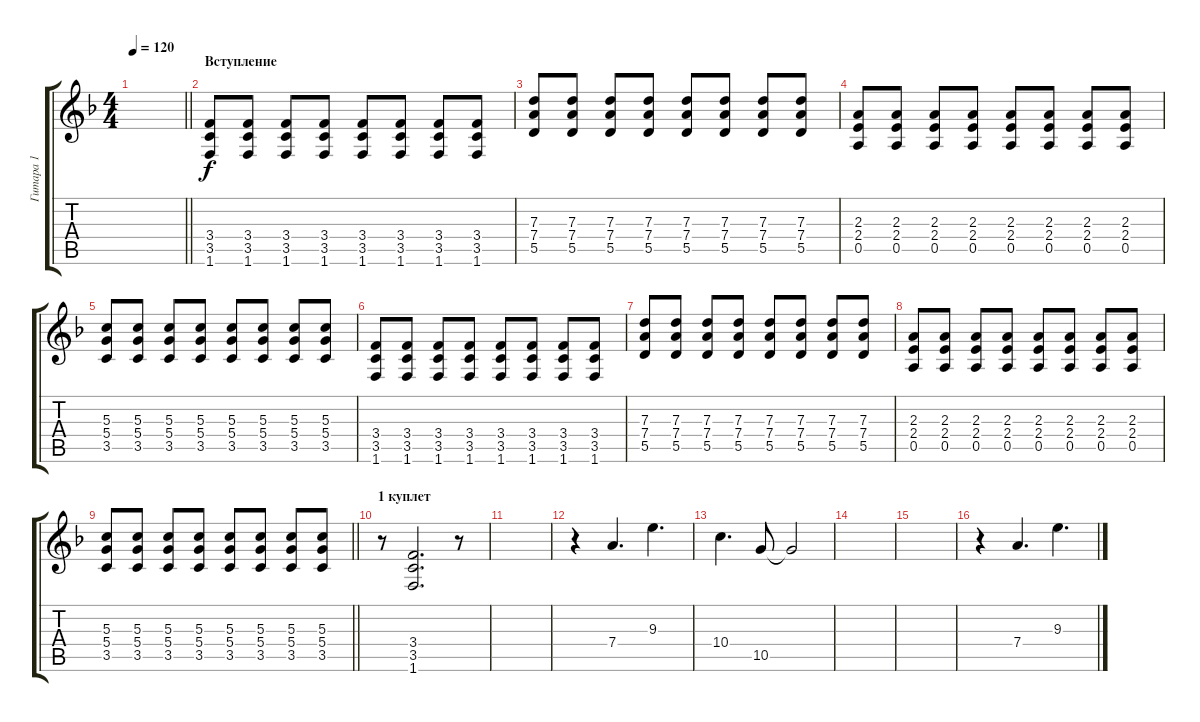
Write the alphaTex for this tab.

\track ("Гитара 1" "Гитара 1") {instrument distortionguitar}
\staff {score tabs}
\tuning (E4 B3 G3 D3 A2 E2) {hide}
\ts (4 4)
\tempo 120
\clef g2
\barLineRight lightlight
\ks f
|
\section ("" "Вступление")
(3.4 3.5 1.6).8 (3.4 3.5 1.6).8 (3.4 3.5 1.6).8 (3.4 3.5 1.6).8 (3.4 3.5 1.6).8 (3.4 3.5 1.6).8 (3.4 3.5 1.6).8 (3.4 3.5 1.6).8 |
(7.3 7.4 5.5).8 (7.3 7.4 5.5).8 (7.3 7.4 5.5).8 (7.3 7.4 5.5).8 (7.3 7.4 5.5).8 (7.3 7.4 5.5).8 (7.3 7.4 5.5).8 (7.3 7.4 5.5).8 |
(2.3 2.4 0.5).8 (2.3 2.4 0.5).8 (2.3 2.4 0.5).8 (2.3 2.4 0.5).8 (2.3 2.4 0.5).8 (2.3 2.4 0.5).8 (2.3 2.4 0.5).8 (2.3 2.4 0.5).8 |
(5.3 5.4 3.5).8 (5.3 5.4 3.5).8 (5.3 5.4 3.5).8 (5.3 5.4 3.5).8 (5.3 5.4 3.5).8 (5.3 5.4 3.5).8 (5.3 5.4 3.5).8 (5.3 5.4 3.5).8 |
(3.4 3.5 1.6).8 (3.4 3.5 1.6).8 (3.4 3.5 1.6).8 (3.4 3.5 1.6).8 (3.4 3.5 1.6).8 (3.4 3.5 1.6).8 (3.4 3.5 1.6).8 (3.4 3.5 1.6).8 |
(7.3 7.4 5.5).8 (7.3 7.4 5.5).8 (7.3 7.4 5.5).8 (7.3 7.4 5.5).8 (7.3 7.4 5.5).8 (7.3 7.4 5.5).8 (7.3 7.4 5.5).8 (7.3 7.4 5.5).8 |
(2.3 2.4 0.5).8 (2.3 2.4 0.5).8 (2.3 2.4 0.5).8 (2.3 2.4 0.5).8 (2.3 2.4 0.5).8 (2.3 2.4 0.5).8 (2.3 2.4 0.5).8 (2.3 2.4 0.5).8 |
\barLineRight lightlight
(5.3 5.4 3.5).8 (5.3 5.4 3.5).8 (5.3 5.4 3.5).8 (5.3 5.4 3.5).8 (5.3 5.4 3.5).8 (5.3 5.4 3.5).8 (5.3 5.4 3.5).8 (5.3 5.4 3.5).8 |
\section ("" "1 куплет")
r.8 (3.4 3.5 1.6).2{d} r.8 |
|
r.4 7.4.4{d} 9.3.4{d} |
10.4.4{d} 10.5.8 10.5{t}.2 |
|
|
r.4 7.4.4{d} 9.3.4{d}
